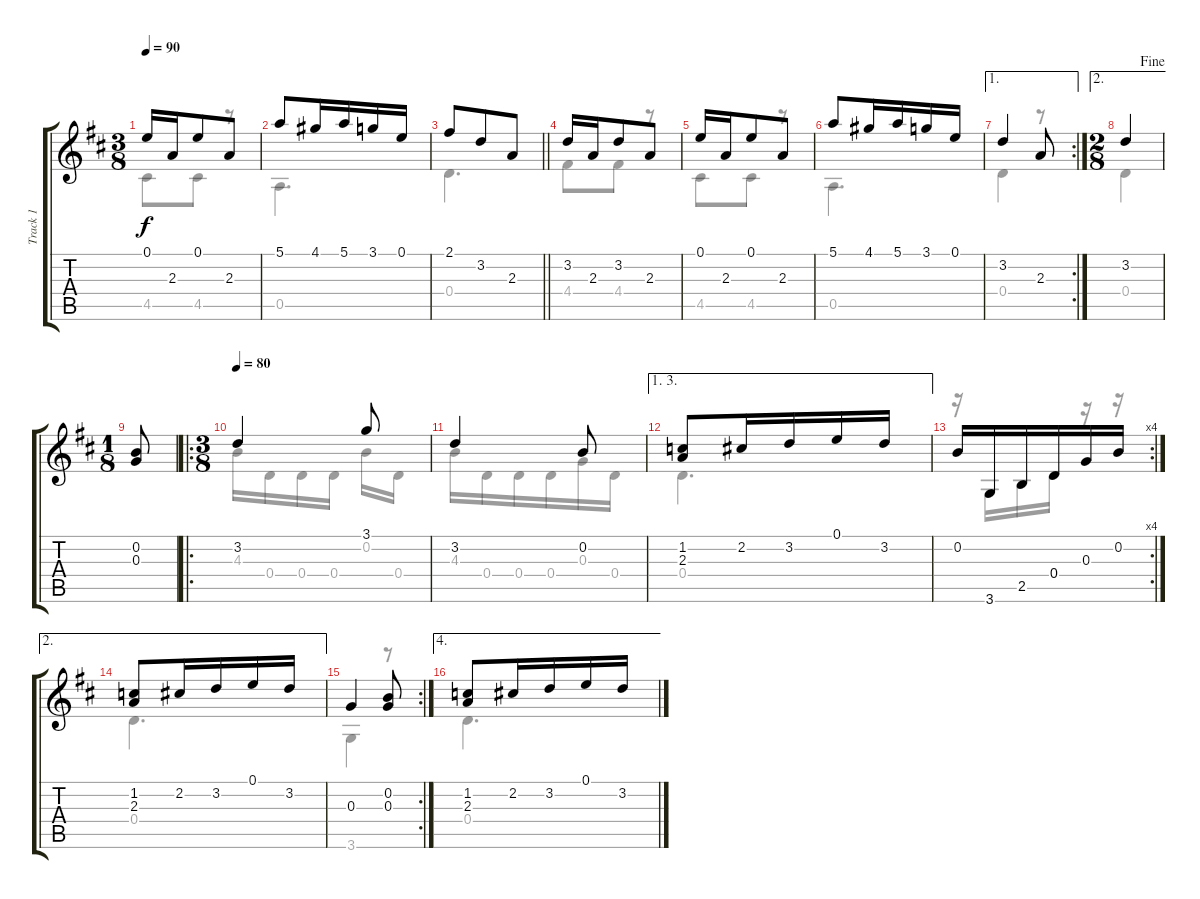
\track ("Track 1" "Track 1") {instrument acousticguitarnylon}
\staff {score tabs}
\tuning (E4 B3 G3 D3 A2 E2) {hide}
\voice
\ts (3 8)
\tempo 90
\clef g2
\ks d
0.1.16{dy f} 2.3.16{beam merge} 0.1.8 2.3.8 |
5.1.8{beam merge} 4.1.16{beam merge} 5.1.16{beam merge} 3.1.16 0.1.16 |
\barLineRight lightlight
2.1.8 3.2.8 2.3.8 |
3.2.16 2.3.16{beam merge} 3.2.8 2.3.8 |
0.1.16 2.3.16{beam merge} 0.1.8 2.3.8 |
5.1.8{beam merge} 4.1.16{beam merge} 5.1.16{beam merge} 3.1.16 0.1.16 |
\ae 1
\rc 2
3.2.4 2.3.8 |
\ae 2
\ts (2 8)
\jump fine
3.2.4 |
\ts (1 8)
(0.2 0.3).8 |
\ro
\ts (3 8)
\tempo 80
3.2.4 3.1.8 |
3.2.4 0.2.8 |
\ae (1 3)
(1.2 2.3).8{beam merge} 2.2.16 3.2.16{beam merge} 0.1.16 3.2.16 |
\rc 4
0.2.16{beam merge} 3.6.16{beam merge} 2.5.16 0.4.16{beam merge} 0.3.16 0.2.16 |
\ae 2
(1.2 2.3).8{beam merge} 2.2.16 3.2.16{beam merge} 0.1.16 3.2.16 |
\rc 2
0.3.4 (0.2 0.3).8 |
\ae 4
(1.2 2.3).8{beam merge} 2.2.16 3.2.16{beam merge} 0.1.16 3.2.16
\voice
\clef g2
\ottava regular
\simile none
\ks d
4.5.8{dy f beam merge} 4.5.8 r.8 |
0.5.4{d} |
\barLineRight lightlight
0.4.4{d} |
4.4.8{beam merge} 4.4.8 r.8 |
4.5.8{beam merge} 4.5.8 r.8 |
0.5.4{d} |
0.4.4 r.8 |
0.4.4 |
|
4.3.16 0.4.16{beam merge} 0.4.16 0.4.16{beam split} 0.2.16 0.4.16 |
4.3.16 0.4.16{beam merge} 0.4.16 0.4.16 0.3.16 0.4.16 |
0.4.4{d} |
r.16 3.6.16{beam merge} 2.5.16 0.4.16 r.16 r.16 |
0.4.4{d} |
3.6.4 r.8 |
0.4.4{d}
